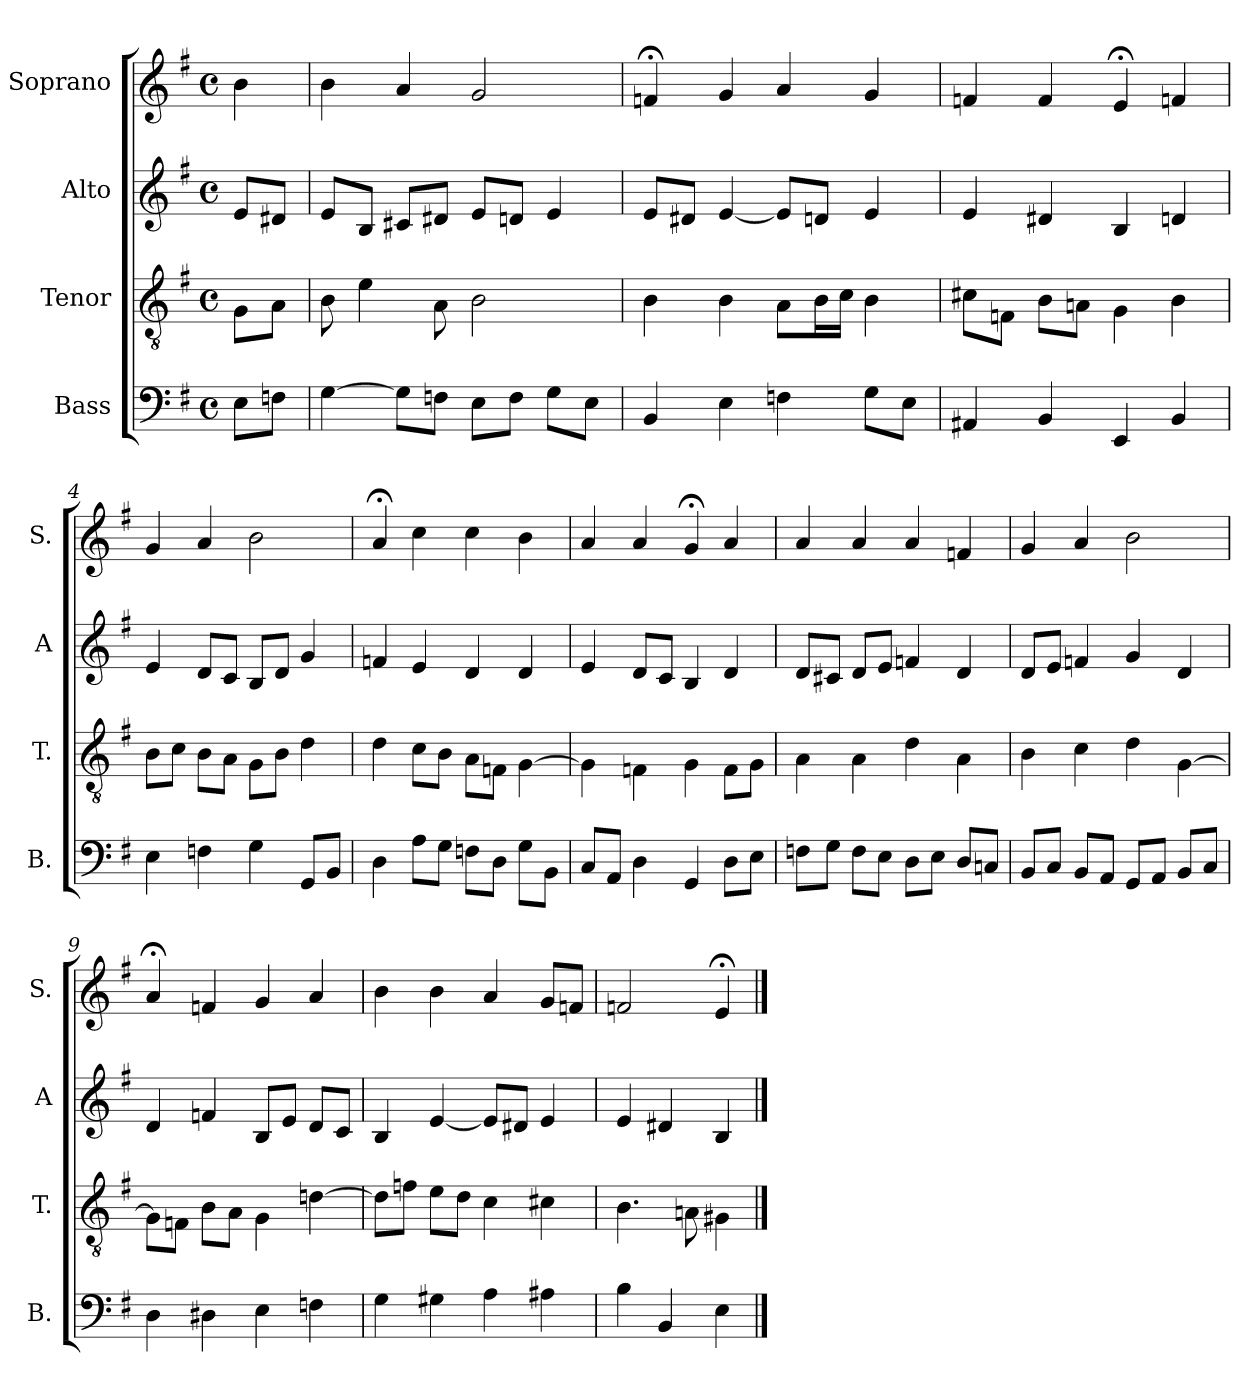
**kern	**kern	**kern	**kern
*part4	*part3	*part2	*part1
*staff4	*staff3	*staff2	*staff1
*I"Bass	*I"Tenor	*I"Alto	*I"Soprano
*I'B.	*I'T.	*I'A	*I'S.
*clefF4	*clefGv2	*clefG2	*clefG2
*k[f#]	*k[f#]	*k[f#]	*k[f#]
*e:	*e:	*e:	*e:
*M4/4	*M4/4	*M4/4	*M4/4
*met(c)	*met(c)	*met(c)	*met(c)
=	=	=	=
8E\L	8G\L	8e/L	4b\
8F\J	8A\J	8d#X/J	.
=1	=1	=1	=1
[4G\	8B\	8e/L	4b\
.	4e\	8B/J	.
8G\L]	.	8c#X/L	4a/
8F\J	8A\	8d#X/J	.
8E\L	2B\	8e/L	2g/
8F\J	.	8d/J	.
8G\L	.	4e/	.
8E\J	.	.	.
=2	=2	=2	=2
4BB/	4B\	8e/L	4fn;</
.	.	8d#X/J	.
4E\	4B\	[4e/	4g/
4F\	8A\L	8e/L]	4a/
.	16B\L	8d/J	.
.	16c\JJ	.	.
8G\L	4B\	4e/	4g/
8E\J	.	.	.
=3	=3	=3	=3
4AA#X/	8c#X\L	4e/	4fn/
.	8F\J	.	.
4BB/	8B\L	4d#X/	4f/
.	8An\J	.	.
4EE/	4G\	4B/	4e;</
4BB/	4B\	4d/	4fn/
!!LO:LB:g=z
=4	=4	=4	=4
4E\	8B\L	4e/	4g/
.	8c\J	.	.
4F\	8B\L	8d/L	4a/
.	8A\J	8c/J	.
4G\	8G\L	8B/L	2b\
.	8B\J	8d/J	.
8GG/L	4d\	4g/	.
8BB/J	.	.	.
=5	=5	=5	=5
4D\	4d\	4f/	4a;</
8A\L	8c\L	4e/	4cc\
8G\J	8B\J	.	.
8F\L	8A\L	4d/	4cc\
8D\J	8F\J	.	.
8G\L	[4G\	4d/	4b\
8BB\J	.	.	.
=6	=6	=6	=6
8C/L	4G\]	4e/	4a/
8AA/J	.	.	.
4D\	4F\	8d/L	4a/
.	.	8c/J	.
4GG/	4G\	4B/	4g;</
8D\L	8F\L	4d/	4a/
8E\J	8G\J	.	.
=7	=7	=7	=7
8F\L	4A\	8d/L	4a/
8G\J	.	8c#X/J	.
8F\L	4A\	8d/L	4a/
8E\J	.	8e/J	.
8D\L	4d\	4f/	4a/
8E\J	.	.	.
8D/L	4A\	4d/	4fn/
8Cn/J	.	.	.
!!LO:LB:g=z
=8	=8	=8	=8
8BB/L	4B\	8d/L	4g/
8C/J	.	8e/J	.
8BB/L	4c\	4f/	4a/
8AA/J	.	.	.
8GG/L	4d\	4g/	2b\
8AA/J	.	.	.
8BB/L	[4G\	4d/	.
8C/J	.	.	.
=9	=9	=9	=9
4D\	8G\L]	4d/	4a;</
.	8F\J	.	.
4D#X\	8B\L	4f/	4fn/
.	8A\J	.	.
4E\	4G\	8B/L	4g/
.	.	8e/J	.
4F\	[4dn\	8d/L	4a/
.	.	8c/J	.
=10	=10	=10	=10
4G\	8d\L]	4B/	4b\
.	8fn\J	.	.
4G#X\	8e\L	[4e/	4b\
.	8d\J	.	.
4A\	4c\	8e/L]	4a/
.	.	8d#X/J	.
4A#X\	4c#X\	4e/	8g/L
.	.	.	8fn/J
=11	=11	=11	=11
4B\	4.B\	4e/	2fn/
4BB/	.	4d#X/	.
.	8An\	.	.
4E\	4G#X\	4B/	4e;</
==	==	==	==
*-	*-	*-	*-
